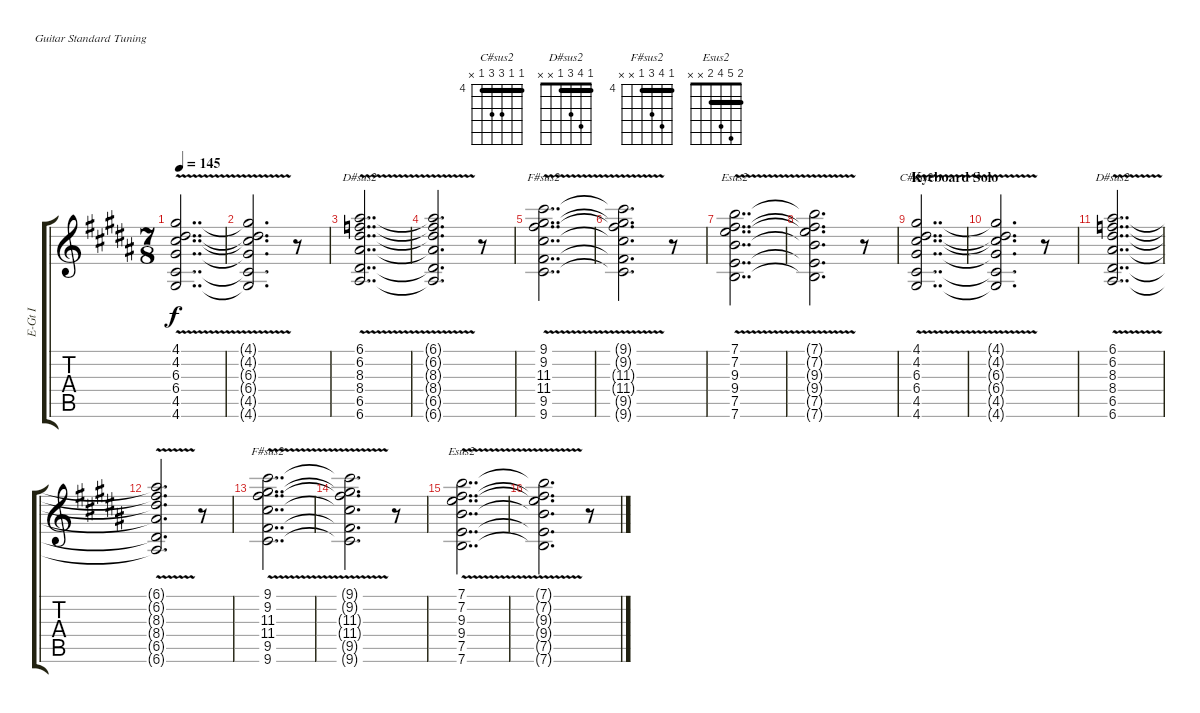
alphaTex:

\defaultSystemsLayout 4
\bracketExtendMode groupsimilarinstruments
\otherSystemsTrackNameOrientation horizontal
\track ("Rhythm Guitar I" "E-Gt I") {multiBarRest instrument distortionguitar}
\staff {score tabs}
\tuning (E4 B3 G3 D3 A2 E2)
\chord ("C#sus2" 4 4 6 6 4 x) {firstfret 4 showfingering false barre (4 4)}
\chord ("D#sus2" 1 4 3 1 x x) {showfingering false barre 1}
\chord ("F#sus2" 4 7 6 4 x x) {firstfret 4 showfingering false barre 4}
\chord ("Esus2" 2 5 4 2 x x) {showfingering false barre 2}
\ts (7 8)
\tempo 145
\clef g2
\ks b
(4.6{v acc #} 4.5{v acc #} 6.4{v acc #} 6.3{v acc #} 4.2{v acc #} 4.1{v acc #}).2{dd dy f beam Up} |
(4.6{v t acc #} 4.5{v t acc #} 6.4{v t acc #} 6.3{v t acc #} 4.2{v t acc #} 4.1{v t acc #}).2{d beam Up} r.8{beam Up} |
(6.6{v acc #} 6.5{v acc #} 8.4{v acc #} 8.3{v acc #} 6.2{v acc forcenatural} 6.1{v acc #}).2{dd ch "D#sus2" beam Up} |
(6.6{v t acc #} 6.5{v t acc #} 8.4{v t acc #} 8.3{v t acc #} 6.2{v t acc forcenatural} 6.1{v t acc #}).2{d beam Up} r.8{beam Up} |
(9.6{v acc #} 9.5{v acc #} 11.4{v acc #} 11.3{v acc #} 9.2{v acc #} 9.1{v acc #}).2{dd ch "F#sus2" beam Down} |
(9.6{v t acc #} 9.5{v t acc #} 11.4{v t acc #} 11.3{v t acc #} 9.2{v t acc #} 9.1{v t acc #}).2{d beam Down} r.8{beam Down} |
(7.6{v acc forcenatural} 7.5{v acc forcenatural} 9.4{v acc forcenatural} 9.3{v acc forcenatural} 7.2{v acc #} 7.1{v acc forcenatural}).2{dd ch "Esus2" beam Down} |
(7.6{v t acc forcenatural} 7.5{v t acc forcenatural} 9.4{v t acc forcenatural} 9.3{v t acc forcenatural} 7.2{v t acc #} 7.1{v t acc forcenatural}).2{d beam Down} r.8{beam Down} |
\section ("" "Kyeboard Solo")
(4.6{v acc #} 4.5{v acc #} 6.4{v acc #} 6.3{v acc #} 4.2{v acc #} 4.1{v acc #}).2{dd ch "C#sus2" beam Up} |
(4.6{v t acc #} 4.5{v t acc #} 6.4{v t acc #} 6.3{v t acc #} 4.2{v t acc #} 4.1{v t acc #}).2{d beam Up} r.8{beam Up} |
(6.6{v acc #} 6.5{v acc #} 8.4{v acc #} 8.3{v acc #} 6.2{v acc forcenatural} 6.1{v acc #}).2{dd ch "D#sus2" beam Up} |
(6.6{v t acc #} 6.5{v t acc #} 8.4{v t acc #} 8.3{v t acc #} 6.2{v t acc forcenatural} 6.1{v t acc #}).2{d beam Up} r.8{beam Up} |
(9.6{v acc #} 9.5{v acc #} 11.4{v acc #} 11.3{v acc #} 9.2{v acc #} 9.1{v acc #}).2{dd ch "F#sus2" beam Down} |
(9.6{v t acc #} 9.5{v t acc #} 11.4{v t acc #} 11.3{v t acc #} 9.2{v t acc #} 9.1{v t acc #}).2{d beam Down} r.8{beam Down} |
(7.6{v acc forcenatural} 7.5{v acc forcenatural} 9.4{v acc forcenatural} 9.3{v acc forcenatural} 7.2{v acc #} 7.1{v acc forcenatural}).2{dd ch "Esus2" beam Down} |
(7.6{v t acc forcenatural} 7.5{v t acc forcenatural} 9.4{v t acc forcenatural} 9.3{v t acc forcenatural} 7.2{v t acc #} 7.1{v t acc forcenatural}).2{d beam Down} r.8{beam Down}
